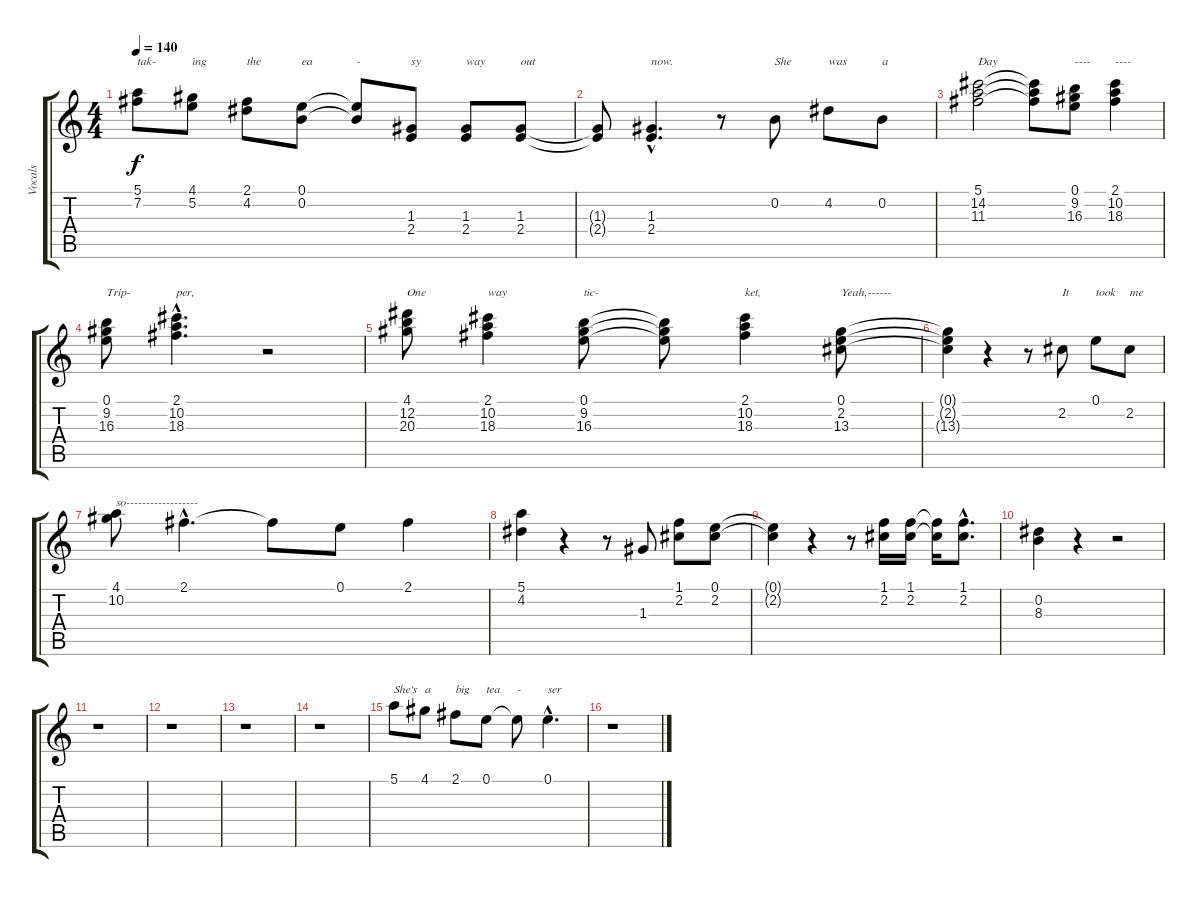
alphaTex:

\track ("Vocals" "Vocals") {instrument electricguitarclean}
\staff {score tabs}
\tuning (E4 B3 G3 D3 A2 E2) {hide}
\ts (4 4)
\tempo 140
\clef g2
\ks c
(5.1 7.2).8{txt "tak-" dy f} (4.1 5.2).8{txt "ing"} (2.1 4.2).8{txt "the"} (0.1 0.2).8{txt "ea"} (0.1{t} 0.2{t}).8{txt "-"} (1.3 2.4).8{txt "sy"} (1.3 2.4).8{txt "way"} (1.3 2.4).8{txt "out"} |
(1.3{t} 2.4{t}).8 (1.3{hac} 2.4{hac}).4{d txt "now."} r.8 0.2.8{txt "She"} 4.2.8{txt "was"} 0.2.8{txt "a"} |
(5.1 14.2 11.3).2{txt "Day"} (5.1{t} 14.2{t} 11.3{t}).8 (0.1 9.2 16.3).8{txt "----"} (2.1 10.2 18.3).4{txt "----"} |
(0.1 9.2 16.3).8{txt "Trip-"} (2.1{hac} 10.2{hac} 18.3{hac}).4{d txt "per,"} r.2 |
(4.1 12.2 20.3).8{txt "One"} (2.1 10.2 18.3).4{txt "way"} (0.1 9.2 16.3).8{txt "tic-"} (0.1{t} 9.2{t} 16.3{t}).8 (2.1 10.2 18.3).4{txt "ket,"} (0.1 2.2 13.3).8{txt "Yeah,------"} |
(0.1{t} 2.2{t} 13.3{t}).4 r.4 r.8 2.2.8{txt "It"} 0.1.8{txt "took"} 2.2.8{txt "me"} |
(4.1 10.2).8{txt "so------------------"} 2.1{hac}.4{d} 2.1{t}.8 0.1.8 2.1.4 |
(5.1 4.2).4 r.4 r.8 1.3.8 (1.1 2.2).8 (0.1 2.2).8 |
(0.1{t} 2.2{t}).4 r.4 r.8 (1.1 2.2).16 (1.1 2.2).16 (1.1{t} 2.2{t}).16 (1.1{hac} 2.2{hac}).8{d} |
(0.2 8.3).4 r.4 r.2 |
r.1 |
r.1 |
r.1 |
r.1 |
5.1.8{txt "She's"} 4.1.8{txt "a"} 2.1.8{txt "big"} 0.1.8{txt "tea"} 0.1{t}.8{txt "-"} 0.1{hac}.4{d txt "ser"} |
r.1
